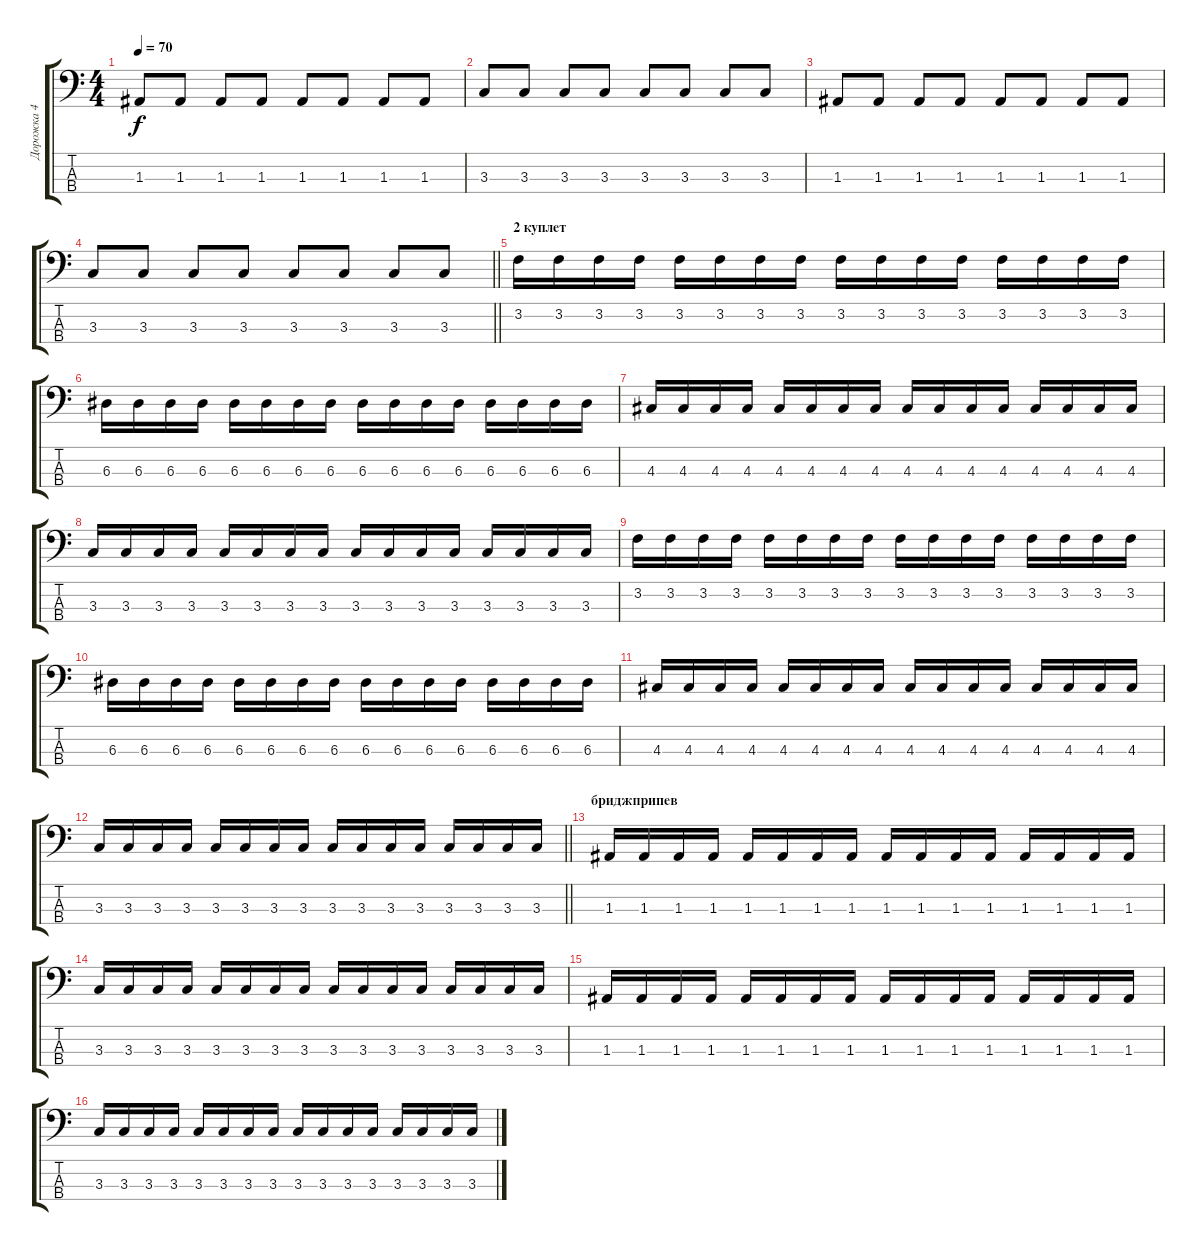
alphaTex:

\track ("Дорожка 4" "Дорожка 4") {instrument acousticguitarsteel}
\staff {score tabs}
\tuning (G2 D2 A1 E1) {hide}
\ts (4 4)
\tempo 70
\clef f4
\ks c
1.3.8{dy f} 1.3.8 1.3.8 1.3.8 1.3.8 1.3.8 1.3.8 1.3.8 |
3.3.8 3.3.8 3.3.8 3.3.8 3.3.8 3.3.8 3.3.8 3.3.8 |
1.3.8 1.3.8 1.3.8 1.3.8 1.3.8 1.3.8 1.3.8 1.3.8 |
\barLineRight lightlight
3.3.8 3.3.8 3.3.8 3.3.8 3.3.8 3.3.8 3.3.8 3.3.8 |
\section ("" "2 куплет")
3.2.16 3.2.16 3.2.16 3.2.16 3.2.16 3.2.16 3.2.16 3.2.16 3.2.16 3.2.16 3.2.16 3.2.16 3.2.16 3.2.16 3.2.16 3.2.16 |
6.3.16 6.3.16 6.3.16 6.3.16 6.3.16 6.3.16 6.3.16 6.3.16 6.3.16 6.3.16 6.3.16 6.3.16 6.3.16 6.3.16 6.3.16 6.3.16 |
4.3.16 4.3.16 4.3.16 4.3.16 4.3.16 4.3.16 4.3.16 4.3.16 4.3.16 4.3.16 4.3.16 4.3.16 4.3.16 4.3.16 4.3.16 4.3.16 |
3.3.16 3.3.16 3.3.16 3.3.16 3.3.16 3.3.16 3.3.16 3.3.16 3.3.16 3.3.16 3.3.16 3.3.16 3.3.16 3.3.16 3.3.16 3.3.16 |
3.2.16 3.2.16 3.2.16 3.2.16 3.2.16 3.2.16 3.2.16 3.2.16 3.2.16 3.2.16 3.2.16 3.2.16 3.2.16 3.2.16 3.2.16 3.2.16 |
6.3.16 6.3.16 6.3.16 6.3.16 6.3.16 6.3.16 6.3.16 6.3.16 6.3.16 6.3.16 6.3.16 6.3.16 6.3.16 6.3.16 6.3.16 6.3.16 |
4.3.16 4.3.16 4.3.16 4.3.16 4.3.16 4.3.16 4.3.16 4.3.16 4.3.16 4.3.16 4.3.16 4.3.16 4.3.16 4.3.16 4.3.16 4.3.16 |
\barLineRight lightlight
3.3.16 3.3.16 3.3.16 3.3.16 3.3.16 3.3.16 3.3.16 3.3.16 3.3.16 3.3.16 3.3.16 3.3.16 3.3.16 3.3.16 3.3.16 3.3.16 |
\section ("" "бриджприпев")
1.3.16 1.3.16 1.3.16 1.3.16 1.3.16 1.3.16 1.3.16 1.3.16 1.3.16 1.3.16 1.3.16 1.3.16 1.3.16 1.3.16 1.3.16 1.3.16 |
3.3.16 3.3.16 3.3.16 3.3.16 3.3.16 3.3.16 3.3.16 3.3.16 3.3.16 3.3.16 3.3.16 3.3.16 3.3.16 3.3.16 3.3.16 3.3.16 |
1.3.16 1.3.16 1.3.16 1.3.16 1.3.16 1.3.16 1.3.16 1.3.16 1.3.16 1.3.16 1.3.16 1.3.16 1.3.16 1.3.16 1.3.16 1.3.16 |
3.3.16 3.3.16 3.3.16 3.3.16 3.3.16 3.3.16 3.3.16 3.3.16 3.3.16 3.3.16 3.3.16 3.3.16 3.3.16 3.3.16 3.3.16 3.3.16
